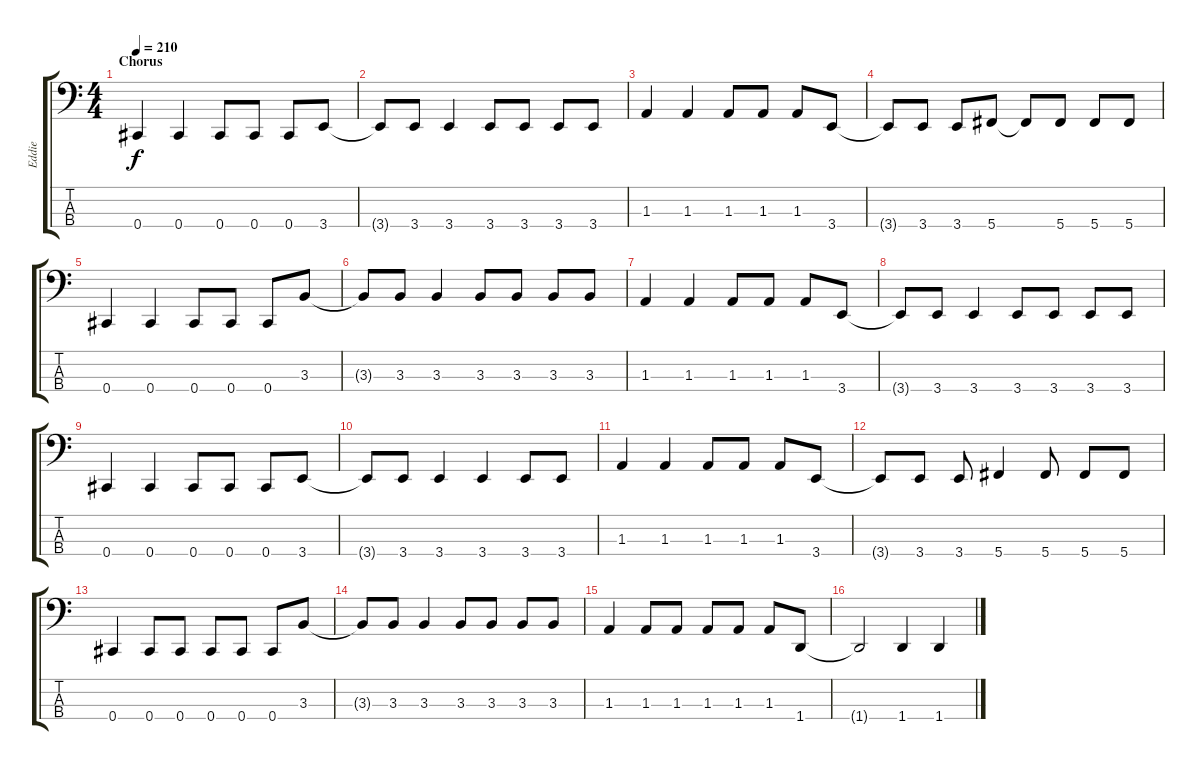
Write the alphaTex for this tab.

\track ("Eddie" "Eddie") {instrument electricbasspick}
\staff {score tabs}
\tuning (Gb2 Db2 Ab1 Db1) {hide}
\ts (4 4)
\section ("" "Chorus")
\tempo 210
\clef f4
\ks c
0.4.4{dy f} 0.4.4 0.4.8 0.4.8 0.4.8 3.4.8 |
3.4{t}.8 3.4.8 3.4.4 3.4.8 3.4.8 3.4.8 3.4.8 |
1.3.4 1.3.4 1.3.8 1.3.8 1.3.8 3.4.8 |
3.4{t}.8 3.4.8 3.4.8 5.4.8 5.4{t}.8 5.4.8 5.4.8 5.4.8 |
0.4.4 0.4.4 0.4.8 0.4.8 0.4.8 3.3.8 |
3.3{t}.8 3.3.8 3.3.4 3.3.8 3.3.8 3.3.8 3.3.8 |
1.3.4 1.3.4 1.3.8 1.3.8 1.3.8 3.4.8 |
3.4{t}.8 3.4.8 3.4.4 3.4.8 3.4.8 3.4.8 3.4.8 |
0.4.4 0.4.4 0.4.8 0.4.8 0.4.8 3.4.8 |
3.4{t}.8 3.4.8 3.4.4 3.4.4 3.4.8 3.4.8 |
1.3.4 1.3.4 1.3.8 1.3.8 1.3.8 3.4.8 |
3.4{t}.8 3.4.8 3.4.8 5.4.4 5.4.8 5.4.8 5.4.8 |
0.4.4 0.4.8 0.4.8 0.4.8 0.4.8 0.4.8 3.3.8 |
3.3{t}.8 3.3.8 3.3.4 3.3.8 3.3.8 3.3.8 3.3.8 |
1.3.4 1.3.8 1.3.8 1.3.8 1.3.8 1.3.8 1.4.8 |
1.4{t}.2 1.4.4 1.4.4
